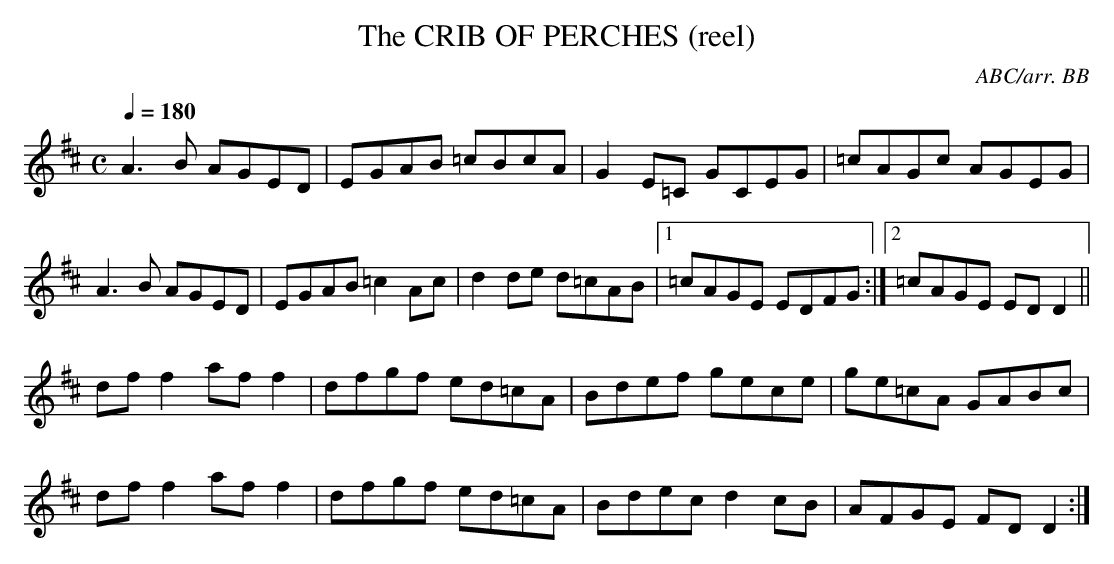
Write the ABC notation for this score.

X:1
T:CRIB OF PERCHES (reel), The
C:ABC/arr. BB
of C natural. I've kept the CRE original setting but
added a version of the second part with the C sharped.
M:C
Q:1/4=180
K:D
A3B AGED|EGAB =cBcA|G2E=C GCEG|=cAGc AGEG|
A3B AGED|EGAB =c2Ac|d2de d=cAB|1 =cAGE EDFG:|\
[2 =cAGE EDD2||
dff2 aff2|dfgf ed=cA|Bdef gece|ge=cA GABc|
dff2 aff2|dfgf ed=cA|Bdec d2cB|AFGE FDD2:|
